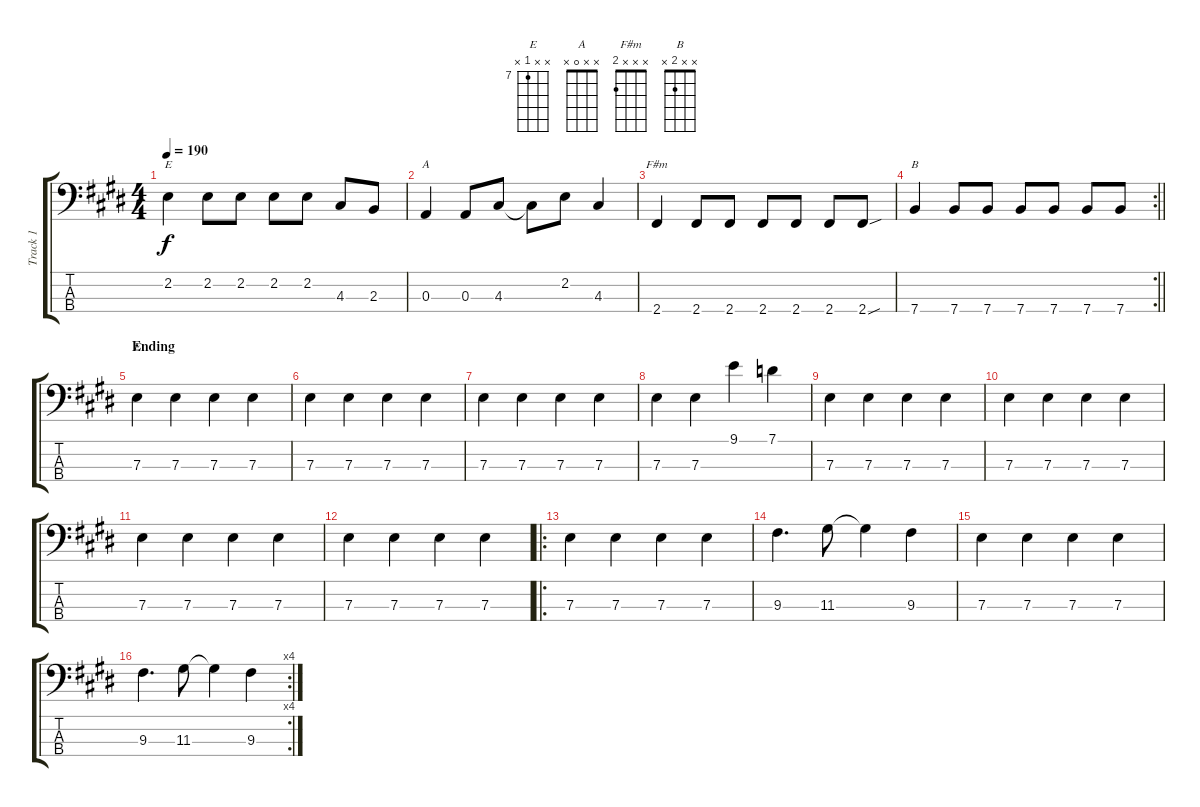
\track ("Track 1" "Track 1") {instrument electricbasspick}
\staff {score tabs}
\tuning (G2 D2 A1 E1) {hide}
\chord ("E" x 2 x x)
\chord ("A" x x 0 x)
\chord ("F#m" x x x 2)
\chord ("B" x x 2 x)
\chord ("E" x x 7 x) {firstfret 7}
\ts (4 4)
\tempo 190
\clef f4
\ks c#minor
2.2.4{ch "E" dy f} 2.2.8 2.2.8 2.2.8 2.2.8 4.3.8 2.3.8 |
0.3.4{ch "A"} 0.3.8 4.3.8 4.3{t}.8 2.2.8 4.3.4 |
2.4.4{ch "F#m"} 2.4.8 2.4.8 2.4.8 2.4.8 2.4.8 2.4{sou}.8 |
\rc 2
\barLineRight lightlight
7.4.4{ch "B"} 7.4.8 7.4.8 7.4.8 7.4.8 7.4.8 7.4.8 |
\section ("" "Ending")
7.3.4{ch "E"} 7.3.4 7.3.4 7.3.4 |
7.3.4 7.3.4 7.3.4 7.3.4 |
7.3.4 7.3.4 7.3.4 7.3.4 |
7.3.4 7.3.4 9.1.4 7.1.4 |
7.3.4 7.3.4 7.3.4 7.3.4 |
7.3.4 7.3.4 7.3.4 7.3.4 |
7.3.4 7.3.4 7.3.4 7.3.4 |
7.3.4 7.3.4 7.3.4 7.3.4 |
\ro
7.3.4 7.3.4 7.3.4 7.3.4 |
9.3.4{d} 11.3.8 11.3{t}.4 9.3.4 |
7.3.4 7.3.4 7.3.4 7.3.4 |
\rc 4
9.3.4{d} 11.3.8 11.3{t}.4 9.3.4
